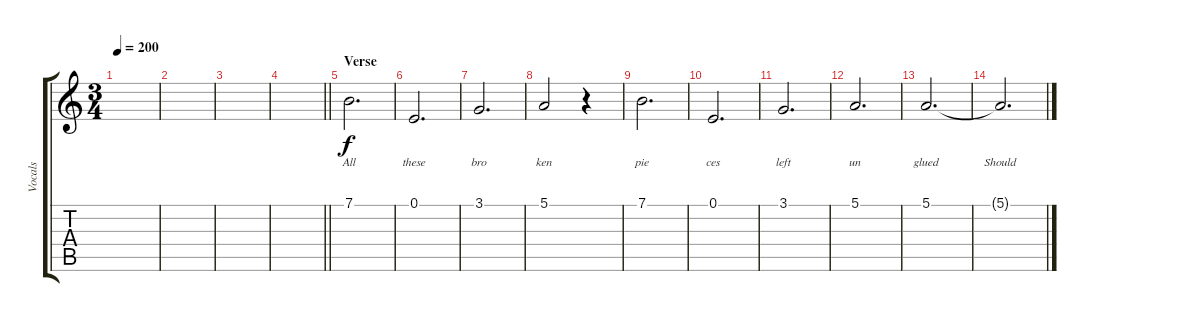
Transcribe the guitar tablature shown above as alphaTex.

\track ("Vocals" "Vocals") {instrument lead1square}
\staff {score tabs}
\tuning (E4 B3 G3 D3 A2 D2) {hide}
\ts (3 4)
\tempo 200
\clef g2
\ks c
|
|
|
\barLineRight lightlight
|
\section ("" "Verse")
7.1.2{d lyrics (0 "All") lyrics (1 "") lyrics (2 "") lyrics (3 "") lyrics (4 "")} |
0.1.2{d lyrics (0 "these") lyrics (1 "") lyrics (2 "") lyrics (3 "") lyrics (4 "")} |
3.1.2{d lyrics (0 "bro") lyrics (1 "") lyrics (2 "") lyrics (3 "") lyrics (4 "")} |
5.1.2{lyrics (0 "ken") lyrics (1 "") lyrics (2 "") lyrics (3 "") lyrics (4 "")} r.4 |
7.1.2{d lyrics (0 "pie") lyrics (1 "") lyrics (2 "") lyrics (3 "") lyrics (4 "")} |
0.1.2{d lyrics (0 "ces") lyrics (1 "") lyrics (2 "") lyrics (3 "") lyrics (4 "")} |
3.1.2{d lyrics (0 "left") lyrics (1 "") lyrics (2 "") lyrics (3 "") lyrics (4 "")} |
5.1.2{d lyrics (0 "un") lyrics (1 "") lyrics (2 "") lyrics (3 "") lyrics (4 "")} |
5.1.2{d lyrics (0 "glued") lyrics (1 "") lyrics (2 "") lyrics (3 "") lyrics (4 "")} |
5.1{t}.2{d lyrics (0 "Should") lyrics (1 "") lyrics (2 "") lyrics (3 "") lyrics (4 "")}
